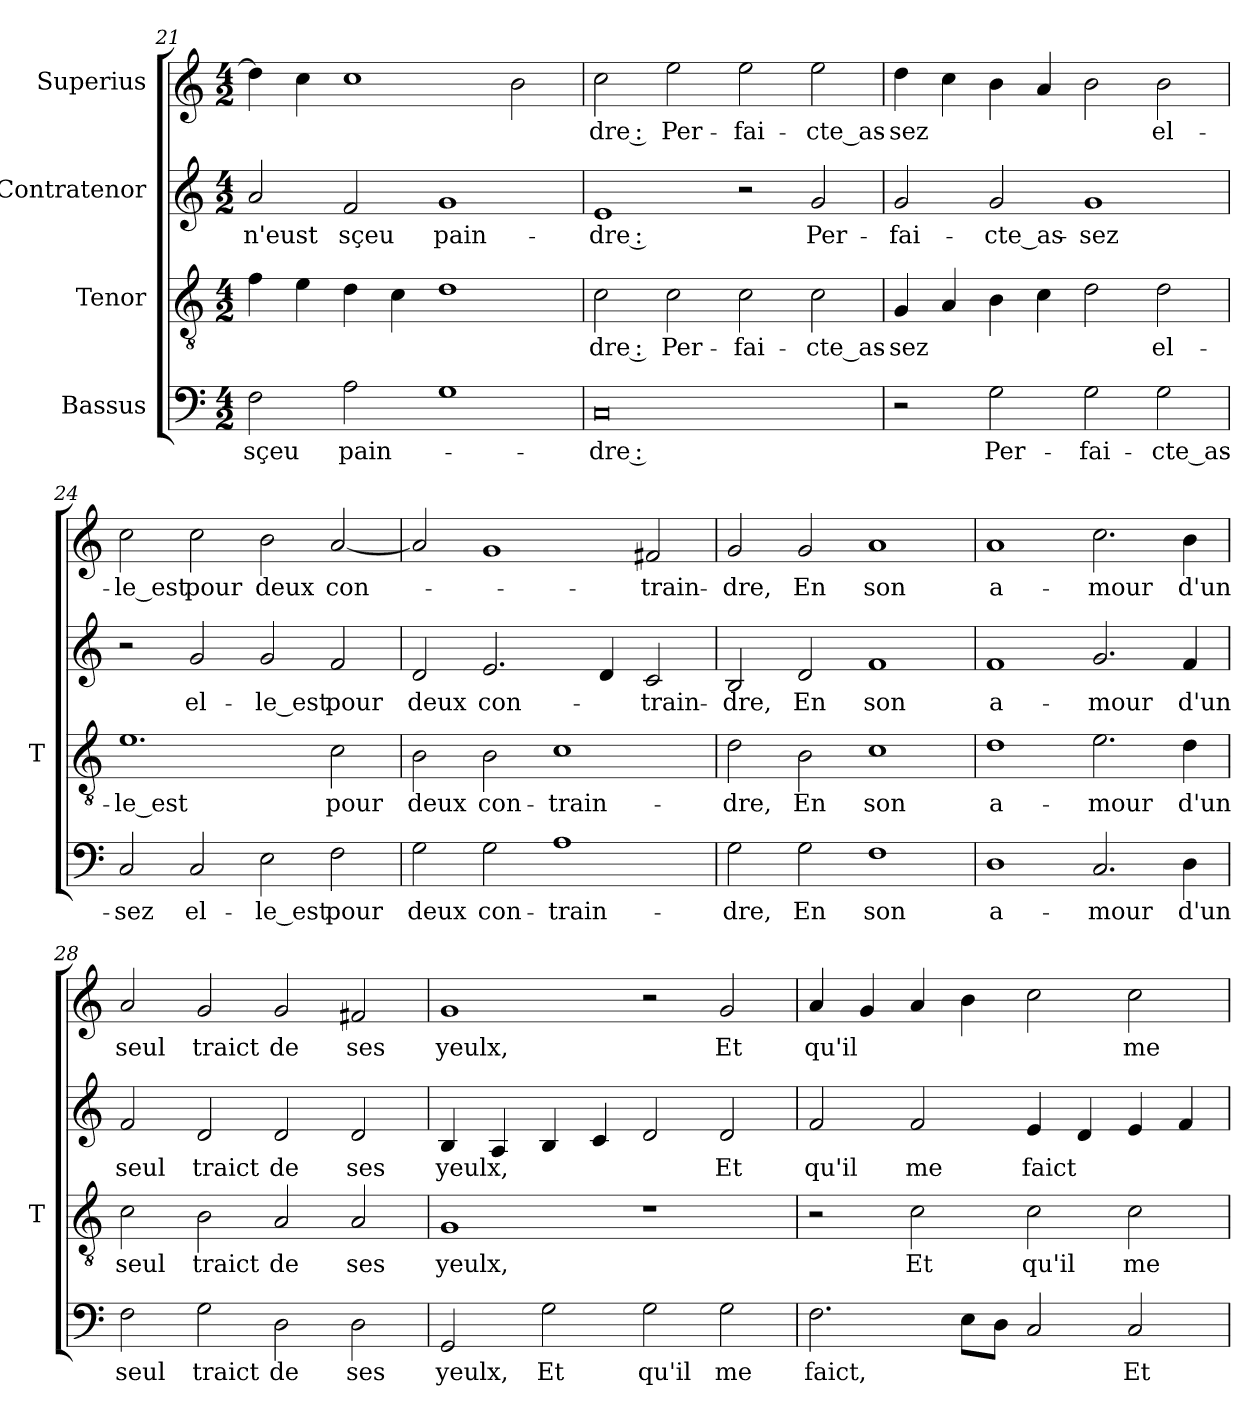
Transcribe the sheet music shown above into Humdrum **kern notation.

**kern	**text	**kern	**text	**kern	**text	**kern	**text
*part4	*part4	*part3	*part3	*part2	*part2	*part1	*part1
*staff4	*staff4	*staff3	*staff3	*staff2	*staff2	*staff1	*staff1
*I"Bassus	*	*I"Tenor	*	*I"Contratenor	*	*I"Superius	*
*	*	*I'T	*	*	*	*	*
*clefF4	*	*clefGv2	*	*clefG2	*	*clefG2	*
*k[]	*	*k[]	*	*k[]	*	*k[]	*
*M4/2	*	*M4/2	*	*M4/2	*	*M4/2	*
=21	=21	=21	=21	=21	=21	=21	=21
2F	-sçeu	4f	.	2a	-n'eust	4dd]	.
.	.	4e	.	.	.	4cc	.
2A	pain-	4d	.	2f	-sçeu	1cc	.
.	.	4c	.	.	.	.	.
1G	.	1d	.	1g	pain-	.	.
.	.	.	.	.	.	2b	.
=22	=22	=22	=22	=22	=22	=22	=22
0C	-dre :	2c	-dre :	1e	-dre :	2cc	-dre :
.	.	2c	Per-	.	.	2ee	Per-
.	.	2c	fai-	2r	.	2ee	fai-
.	.	2c	cte_as-	2g	Per-	2ee	cte_as-
=23	=23	=23	=23	=23	=23	=23	=23
2r	.	4G	-sez	2g	fai-	4dd	-sez
.	.	4A	.	.	.	4cc	.
2G	Per-	4B	.	2g	cte_as-	4b	.
.	.	4c	.	.	.	4a	.
2G	fai-	2d	.	1g	-sez	2b	.
2G	cte_as-	2d	el-	.	.	2b	el-
=24	=24	=24	=24	=24	=24	=24	=24
2C	-sez	1.e	-le_est	2r	.	2cc	-le_est
2C	el-	.	.	2g	el-	2cc	-pour
2E	-le_est	.	.	2g	-le_est	2b	-deux
2F	-pour	2c	-pour	2f	-pour	[2a	con-
=25	=25	=25	=25	=25	=25	=25	=25
2G	-deux	2B	-deux	2d	-deux	2a]	.
2G	con-	2B	con-	2.e	con-	1g	.
1A	train-	1c	train-	.	.	.	.
.	.	.	.	4d	.	.	.
.	.	.	.	2c	train-	2f#X	train-
=26	=26	=26	=26	=26	=26	=26	=26
2G	-dre,	2d	-dre,	2B	-dre,	2g	-dre,
2G	-En	2B	-En	2d	-En	2g	-En
1F	-son	1c	-son	1f	-son	1a	-son
=27	=27	=27	=27	=27	=27	=27	=27
1D	a-	1d	a-	1f	a-	1a	a-
2.C	-mour	2.e	-mour	2.g	-mour	2.cc	-mour
4D	-d'un	4d	-d'un	4f	-d'un	4b	-d'un
=28	=28	=28	=28	=28	=28	=28	=28
2F	-seul	2c	-seul	2f	-seul	2a	-seul
2G	-traict	2B	-traict	2d	-traict	2g	-traict
2D	-de	2A	-de	2d	-de	2g	-de
2D	-ses	2A	-ses	2d	-ses	2f#X	-ses
=29	=29	=29	=29	=29	=29	=29	=29
2GG	-yeulx,	1G	-yeulx,	4B	-yeulx,	1g	-yeulx,
.	.	.	.	4A	.	.	.
2G	-Et	.	.	4B	.	.	.
.	.	.	.	4c	.	.	.
2G	-qu'il	1r	.	2d	.	2r	.
2G	-me	.	.	2d	-Et	2g	-Et
=30	=30	=30	=30	=30	=30	=30	=30
2.F	-faict,	2r	.	2f	-qu'il	4a	-qu'il
.	.	.	.	.	.	4g	.
.	.	2c	-Et	2f	-me	4a	.
8EL	.	.	.	.	.	4b	.
8DJ	.	.	.	.	.	.	.
2C	.	2c	-qu'il	4e	-faict	2cc	.
.	.	.	.	4d	.	.	.
2C	-Et	2c	-me	4e	.	2cc	-me
.	.	.	.	4f	.	.	.
=	=	=	=	=	=	=	=
*-	*-	*-	*-	*-	*-	*-	*-
